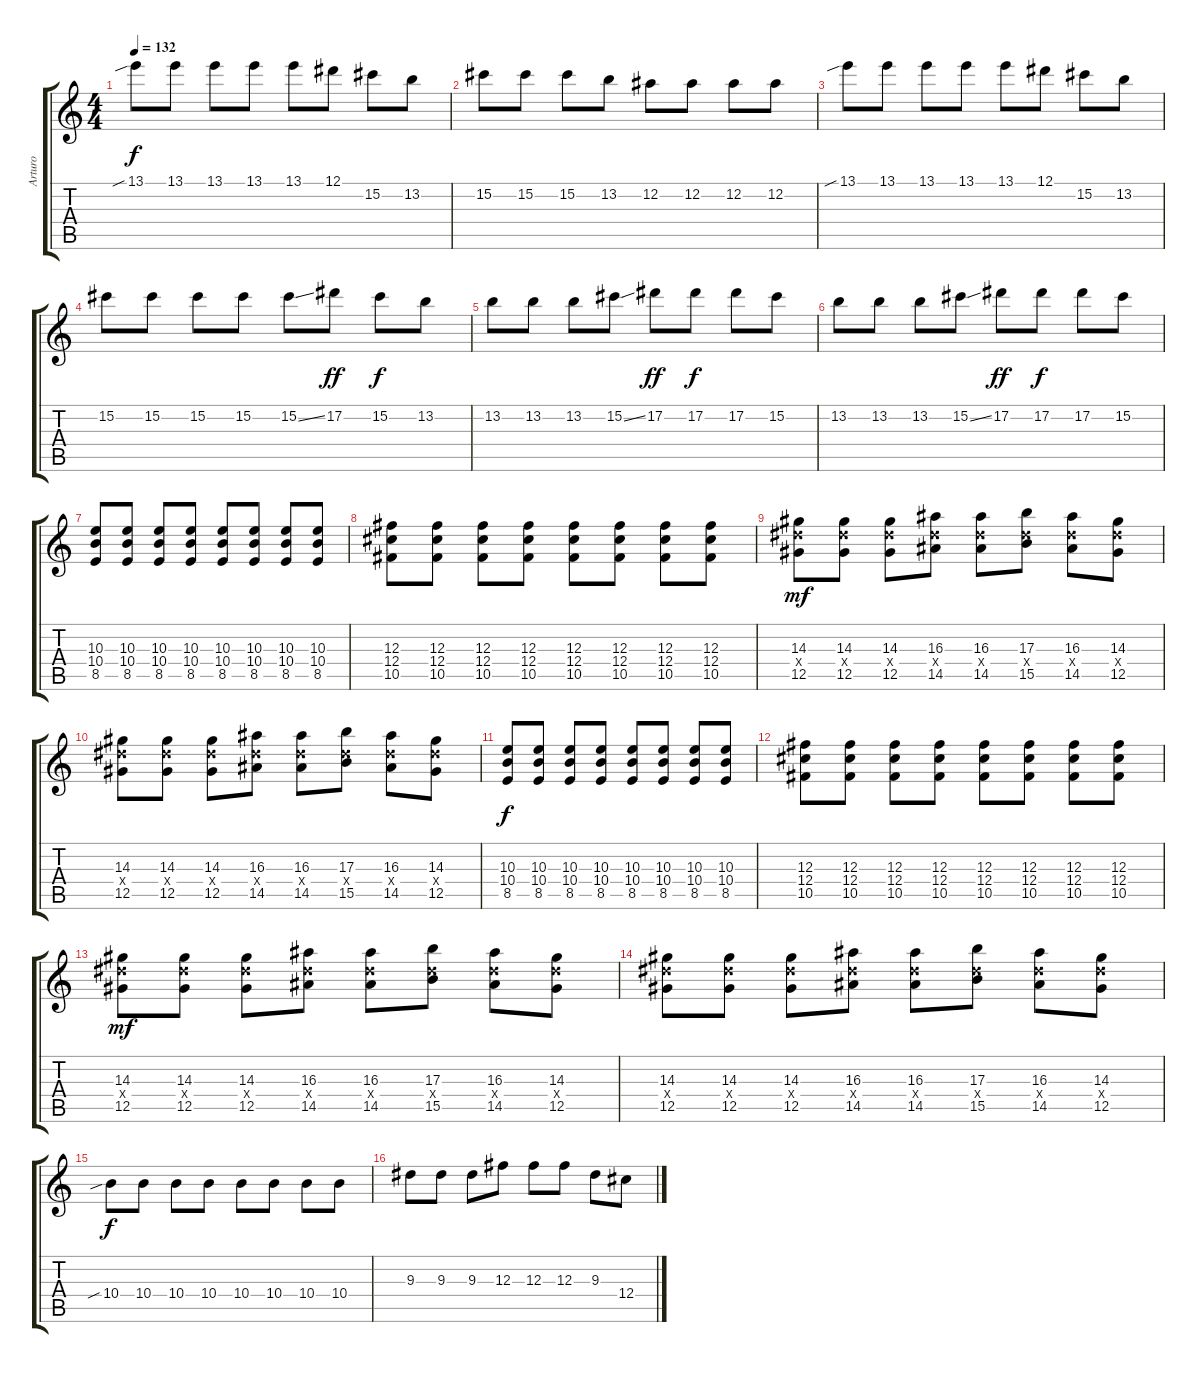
\track ("Arturo" "Arturo") {instrument distortionguitar}
\staff {score tabs}
\tuning (Eb4 Bb3 Gb3 Db3 Ab2 Eb2) {hide}
\ts (4 4)
\tempo 132
\clef g2
\ks c
13.1{sib}.8{dy f} 13.1.8 13.1.8 13.1.8 13.1.8 12.1.8 15.2.8 13.2.8 |
15.2.8 15.2.8 15.2.8 13.2.8 12.2.8 12.2.8 12.2.8 12.2.8 |
13.1{sib}.8 13.1.8 13.1.8 13.1.8 13.1.8 12.1.8 15.2.8 13.2.8 |
15.2.8 15.2.8 15.2.8 15.2.8 15.2{ss}.8 17.2.8{dy ff} 15.2.8{dy f} 13.2.8 |
13.2.8 13.2.8 13.2.8 15.2{ss}.8 17.2.8{dy ff} 17.2.8{dy f} 17.2.8 15.2.8 |
13.2.8 13.2.8 13.2.8 15.2{ss}.8 17.2.8{dy ff} 17.2.8{dy f} 17.2.8 15.2.8 |
(10.3 10.4 8.5).8 (10.3 10.4 8.5).8 (10.3 10.4 8.5).8 (10.3 10.4 8.5).8 (10.3 10.4 8.5).8 (10.3 10.4 8.5).8 (10.3 10.4 8.5).8 (10.3 10.4 8.5).8 |
(12.3 12.4 10.5).8 (12.3 12.4 10.5).8 (12.3 12.4 10.5).8 (12.3 12.4 10.5).8 (12.3 12.4 10.5).8 (12.3 12.4 10.5).8 (12.3 12.4 10.5).8 (12.3 12.4 10.5).8 |
(14.3 14.4{x} 12.5).8{dy mf} (14.3 14.4{x} 12.5).8 (14.3 14.4{x} 12.5).8 (16.3 14.4{x} 14.5).8 (16.3 14.4{x} 14.5).8 (17.3 14.4{x} 15.5).8 (16.3 14.4{x} 14.5).8 (14.3 14.4{x} 12.5).8 |
(14.3 14.4{x} 12.5).8 (14.3 14.4{x} 12.5).8 (14.3 14.4{x} 12.5).8 (16.3 14.4{x} 14.5).8 (16.3 14.4{x} 14.5).8 (17.3 14.4{x} 15.5).8 (16.3 14.4{x} 14.5).8 (14.3 14.4{x} 12.5).8 |
(10.3 10.4 8.5).8{dy f} (10.3 10.4 8.5).8 (10.3 10.4 8.5).8 (10.3 10.4 8.5).8 (10.3 10.4 8.5).8 (10.3 10.4 8.5).8 (10.3 10.4 8.5).8 (10.3 10.4 8.5).8 |
(12.3 12.4 10.5).8 (12.3 12.4 10.5).8 (12.3 12.4 10.5).8 (12.3 12.4 10.5).8 (12.3 12.4 10.5).8 (12.3 12.4 10.5).8 (12.3 12.4 10.5).8 (12.3 12.4 10.5).8 |
(14.3 14.4{x} 12.5).8{dy mf} (14.3 14.4{x} 12.5).8 (14.3 14.4{x} 12.5).8 (16.3 14.4{x} 14.5).8 (16.3 14.4{x} 14.5).8 (17.3 14.4{x} 15.5).8 (16.3 14.4{x} 14.5).8 (14.3 14.4{x} 12.5).8 |
(14.3 14.4{x} 12.5).8 (14.3 14.4{x} 12.5).8 (14.3 14.4{x} 12.5).8 (16.3 14.4{x} 14.5).8 (16.3 14.4{x} 14.5).8 (17.3 14.4{x} 15.5).8 (16.3 14.4{x} 14.5).8 (14.3 14.4{x} 12.5).8 |
10.4{sib}.8{dy f} 10.4.8 10.4.8 10.4.8 10.4.8 10.4.8 10.4.8 10.4.8 |
9.3.8 9.3.8 9.3.8 12.3.8 12.3.8 12.3.8 9.3.8 12.4.8
